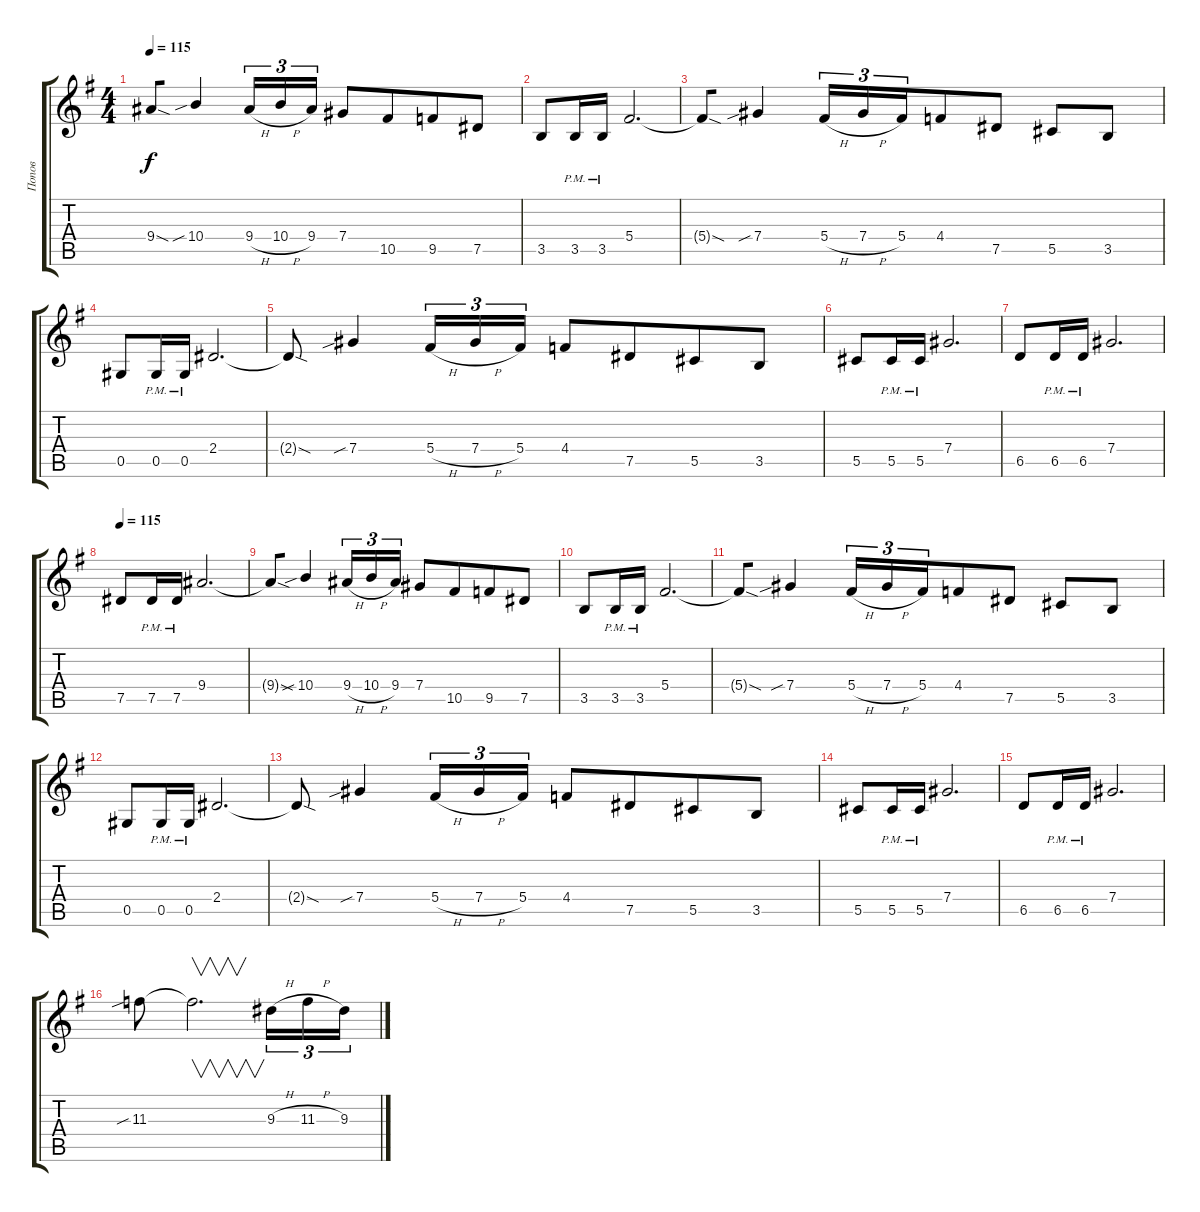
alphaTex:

\track ("Попов" "Попов") {instrument distortionguitar}
\staff {score tabs}
\tuning (Eb4 Bb3 Gb3 Db3 Ab2 Eb2) {hide}
\ts (4 4)
\tempo 115
\clef g2
\ks g
9.4{sod t}.8{dy f beam merge} 10.4{sib}.4 9.4{h}.16{tu (3 2)} 10.4{h}.16{tu (3 2) beam merge} 9.4.16{tu (3 2)} 7.4.8 10.5.8{beam merge} 9.5.8 7.5.8 |
3.5.8 3.5{pm}.16 3.5{pm}.16{beam merge} 5.4.2{d} |
5.4{sod t}.8{beam merge} 7.4{sib}.4 5.4{h}.16{tu (3 2)} 7.4{h}.16{tu (3 2) beam merge} 5.4.16{tu (3 2) beam merge} 4.4.8 7.5.8 5.5.8{beam merge} 3.5.8 |
0.5.8 0.5{pm}.16 0.5{pm}.16 2.4.2{d} |
2.4{sod t}.8 7.4{sib}.4 5.4{h}.16{tu (3 2)} 7.4{h}.16{tu (3 2)} 5.4.16{tu (3 2)} 4.4.8 7.5.8{beam merge} 5.5.8 3.5.8 |
5.5.8 5.5{pm}.16 5.5{pm}.16 7.4.2{d} |
6.5.8{beam merge} 6.5{pm}.16{beam merge} 6.5{pm}.16{beam merge} 7.4.2{d} |
\tempo 115
7.5.8 7.5{pm}.16 7.5{pm}.16 9.4.2{d} |
9.4{sod t}.8{beam merge} 10.4{sib}.4 9.4{h}.16{tu (3 2)} 10.4{h}.16{tu (3 2) beam merge} 9.4.16{tu (3 2)} 7.4.8 10.5.8{beam merge} 9.5.8 7.5.8 |
3.5.8 3.5{pm}.16 3.5{pm}.16{beam merge} 5.4.2{d} |
5.4{sod t}.8{beam merge} 7.4{sib}.4 5.4{h}.16{tu (3 2)} 7.4{h}.16{tu (3 2) beam merge} 5.4.16{tu (3 2) beam merge} 4.4.8 7.5.8 5.5.8{beam merge} 3.5.8 |
0.5.8 0.5{pm}.16 0.5{pm}.16 2.4.2{d} |
2.4{sod t}.8 7.4{sib}.4 5.4{h}.16{tu (3 2)} 7.4{h}.16{tu (3 2)} 5.4.16{tu (3 2)} 4.4.8 7.5.8{beam merge} 5.5.8 3.5.8 |
5.5.8 5.5{pm}.16 5.5{pm}.16 7.4.2{d} |
6.5.8{beam merge} 6.5{pm}.16{beam merge} 6.5{pm}.16{beam merge} 7.4.2{d} |
11.3{sib}.8 11.3{t}.2{v d} 9.3{h}.16{tu (3 2)} 11.3{h}.16{tu (3 2)} 9.3{sl}.16{tu (3 2)}
